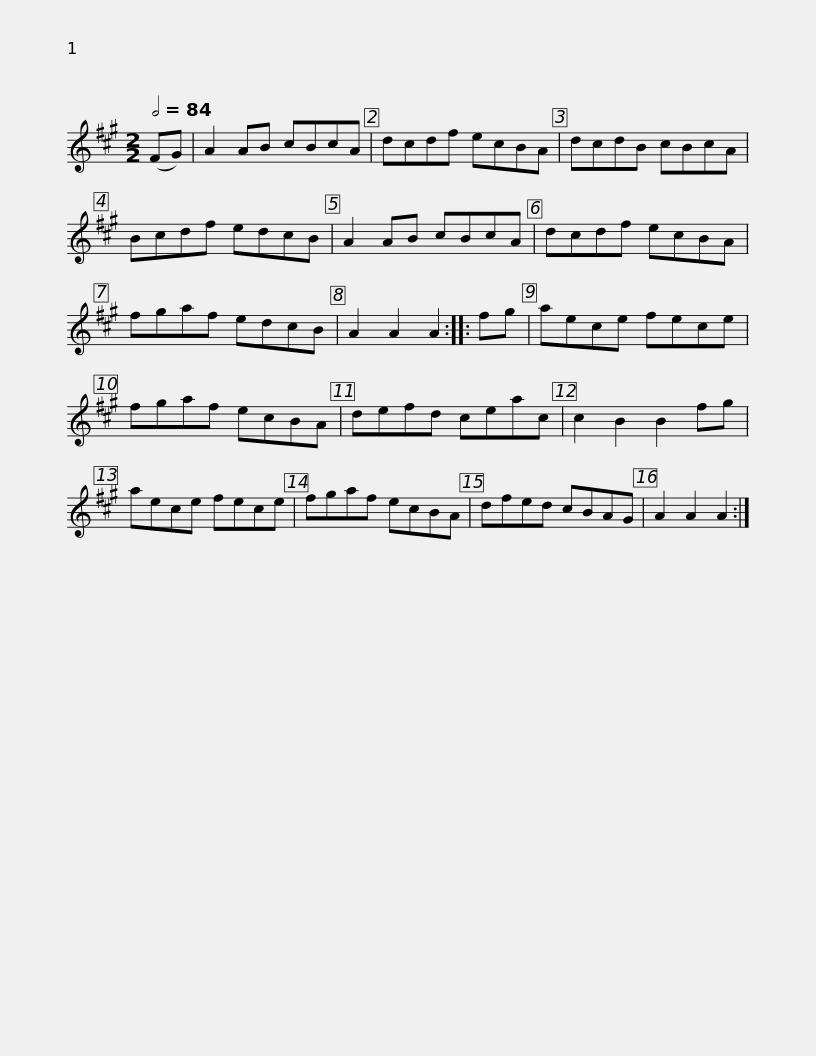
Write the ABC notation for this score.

X:1
L:1/8
Q:1/2=84
M:2/2
I:linebreak $
K:A
V:1 treble
V:1
 (FG) | A2 AB cBcA | dcdf ecBA | dcdB cBcA | Bcdf edcB | %5
 A2 AB cBcA |$ dcdf ecBA | fgaf edcB | A2 A2 A2 :: fg | %10
 aece fece | fgaf ecBA |$ defd ceac | c2 B2 B2 fg | aece fece | %15
 fgaf ecBA | dfed cBAG | A2 A2 A2 :| %18
